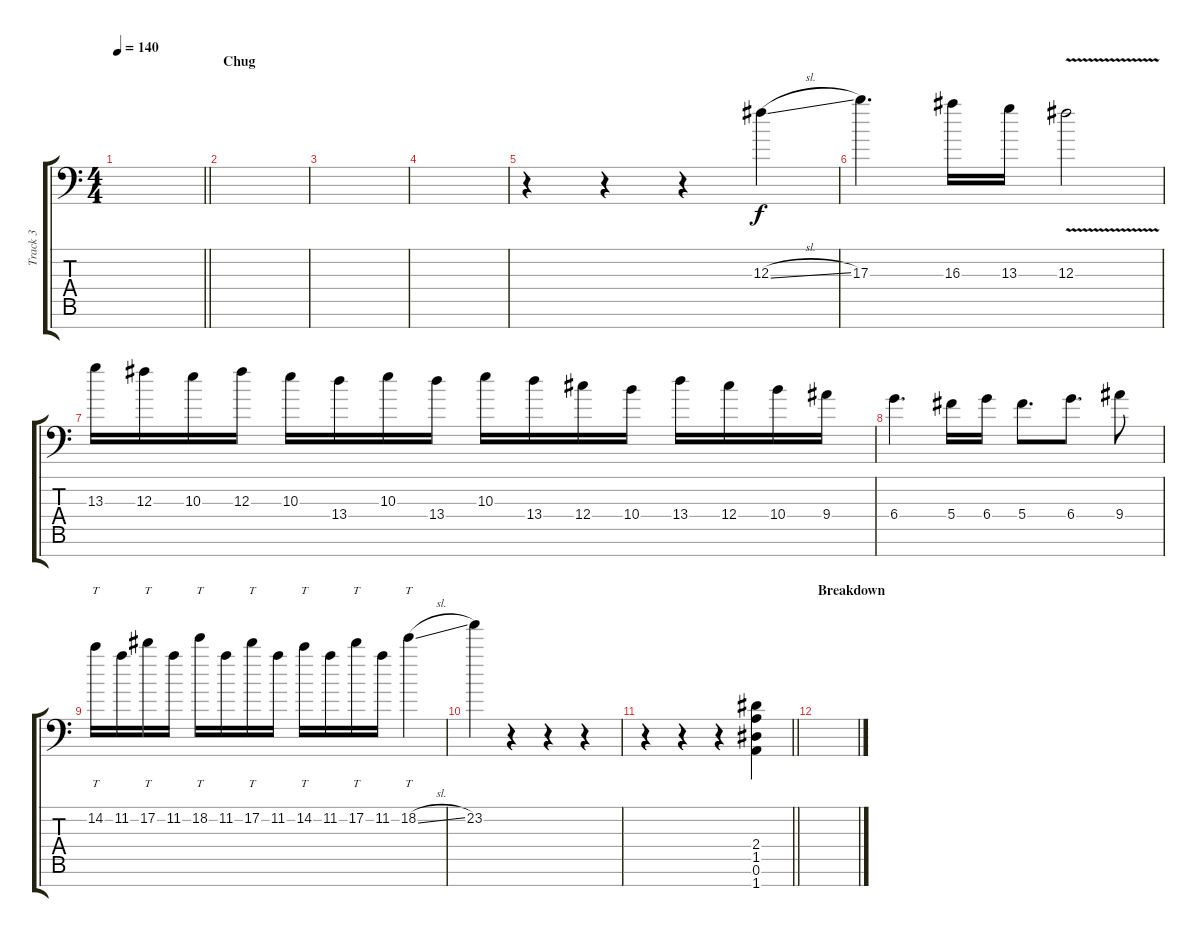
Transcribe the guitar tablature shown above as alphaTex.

\track ("Track 3" "Track 3") {instrument overdrivenguitar}
\staff {score tabs}
\tuning (Eb4 Bb3 Gb3 Db3 Ab2 Eb2 Ab1) {hide}
\ts (4 4)
\tempo 140
\clef f4
\barLineRight lightlight
\ks c
|
\section ("" "Chug")
|
|
|
r.4 r.4 r.4 12.3{sl}.4 |
17.3.4{d} 16.3.16 13.3.16 12.3{v}.2 |
13.3.16 12.3.16 10.3.16 12.3.16 10.3.16 13.4.16 10.3.16 13.4.16 10.3.16 13.4.16 12.4.16 10.4.16 13.4.16 12.4.16 10.4.16 9.4.16 |
6.4.4{d} 5.4.16 6.4.16 5.4.8{d} 6.4.8{d} 9.4.8 |
14.2.16{tt} 11.2.16 17.2.16{tt} 11.2.16 18.2.16{tt} 11.2.16 17.2.16{tt} 11.2.16 14.2.16{tt} 11.2.16 17.2.16{tt} 11.2.16 18.2{sl}.4{tt} |
23.2.4 r.4 r.4 r.4 |
\barLineRight lightlight
r.4 r.4 r.4 (2.4 1.5 0.6 1.7).4 |
\section ("" "Breakdown")
